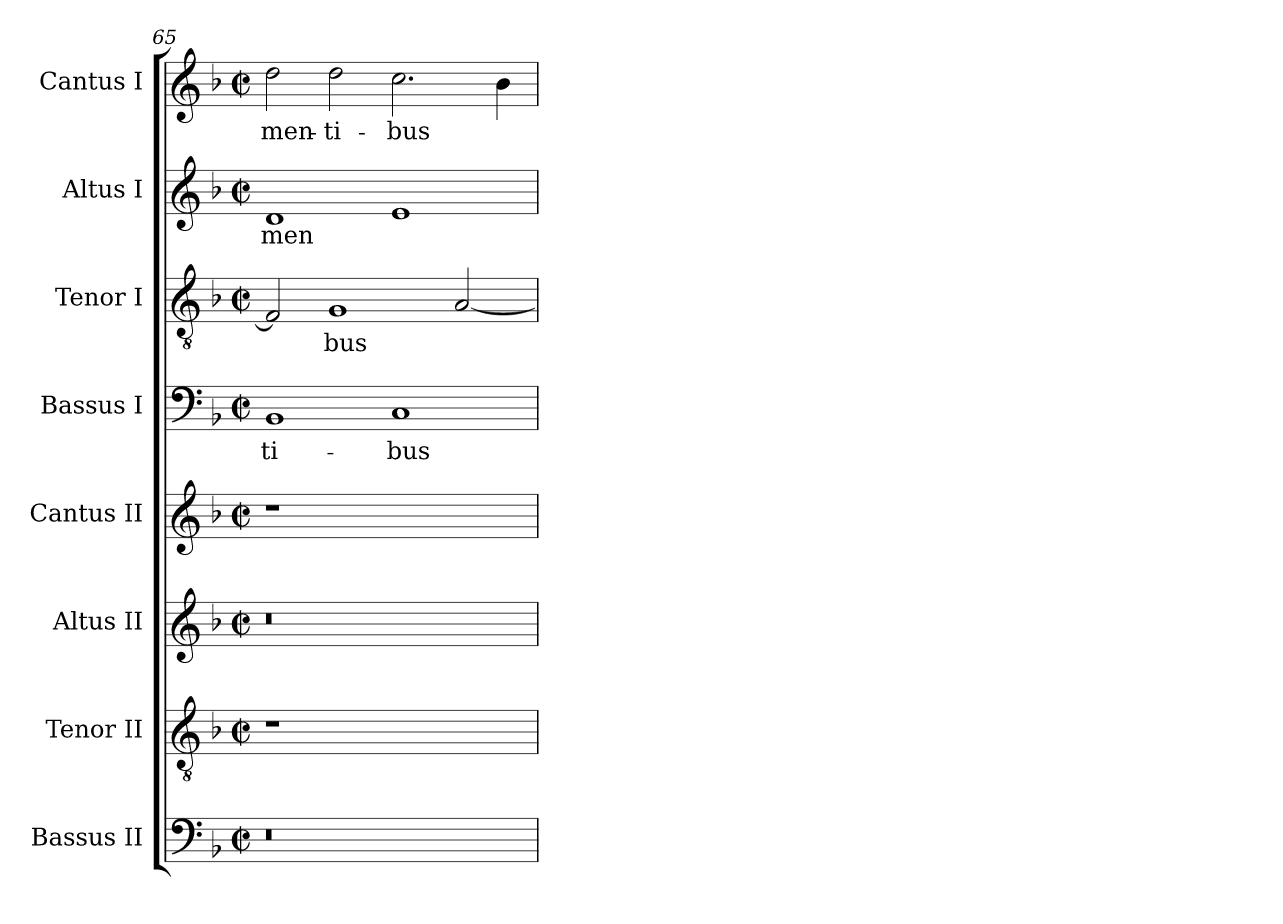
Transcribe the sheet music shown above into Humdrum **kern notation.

**kern	**kern	**kern	**kern	**kern	**text	**kern	**text	**kern	**text	**kern	**text
*part8	*part7	*part6	*part5	*part4	*part4	*part3	*part3	*part2	*part2	*part1	*part1
*staff8	*staff7	*staff6	*staff5	*staff4	*staff4	*staff3	*staff3	*staff2	*staff2	*staff1	*staff1
*I"Bassus II	*I"Tenor II	*I"Altus II	*I"Cantus II	*I"Bassus I	*	*I"Tenor I	*	*I"Altus I	*	*I"Cantus I	*
*clefF4	*clefGv2	*clefG2	*clefG2	*clefF4	*	*clefGv2	*	*clefG2	*	*clefG2	*
*k[b-]	*k[b-]	*k[b-]	*k[b-]	*k[b-]	*	*k[b-]	*	*k[b-]	*	*k[b-]	*
*F:	*F:	*F:	*F:	*F:	*	*F:	*	*F:	*	*F:	*
*M2/2	*M2/2	*M2/2	*M2/2	*M2/2	*	*M2/2	*	*M2/2	*	*M2/2	*
*met(c|)	*met(c|)	*met(c|)	*met(c|)	*met(c|)	*	*met(c|)	*	*met(c|)	*	*met(c|)	*
=65	=65	=65	=65	=65	=65	=65	=65	=65	=65	=65	=65
!	!	!	!	!	!LO:LY:b:cj	!	!LO:LY:b:cj	!	!LO:LY:b:cj	!	!LO:LY:b:cj
0r	1r	0r	1r	1BB-	-ti-	2F/]	.	1d	men	2dd\	-men-
!	!	!	!	!	!	!	!LO:LY:b:cj	!	!	!	!LO:LY:b:cj
.	.	.	.	.	.	1G	bus	.	.	2dd\	-ti-
!	!	!	!	!	!LO:LY:b:cj	!	!	!	!LO:LY:b:cj	!	!LO:LY:b:cj
.	1ryy	.	1ryy	1C	-bus	.	.	1e	.	2.cc\	-bus
!	!	!	!	!	!	!	!LO:LY:b:cj	!	!	!	!
.	.	.	.	.	.	[<2A/	.	.	.	.	.
!	!	!	!	!	!	!	!	!	!	!	!LO:LY:b:cj
.	.	.	.	.	.	.	.	.	.	4b-\	.
=	=	=	=	=	=	=	=	=	=	=	=
*-	*-	*-	*-	*-	*-	*-	*-	*-	*-	*-	*-
